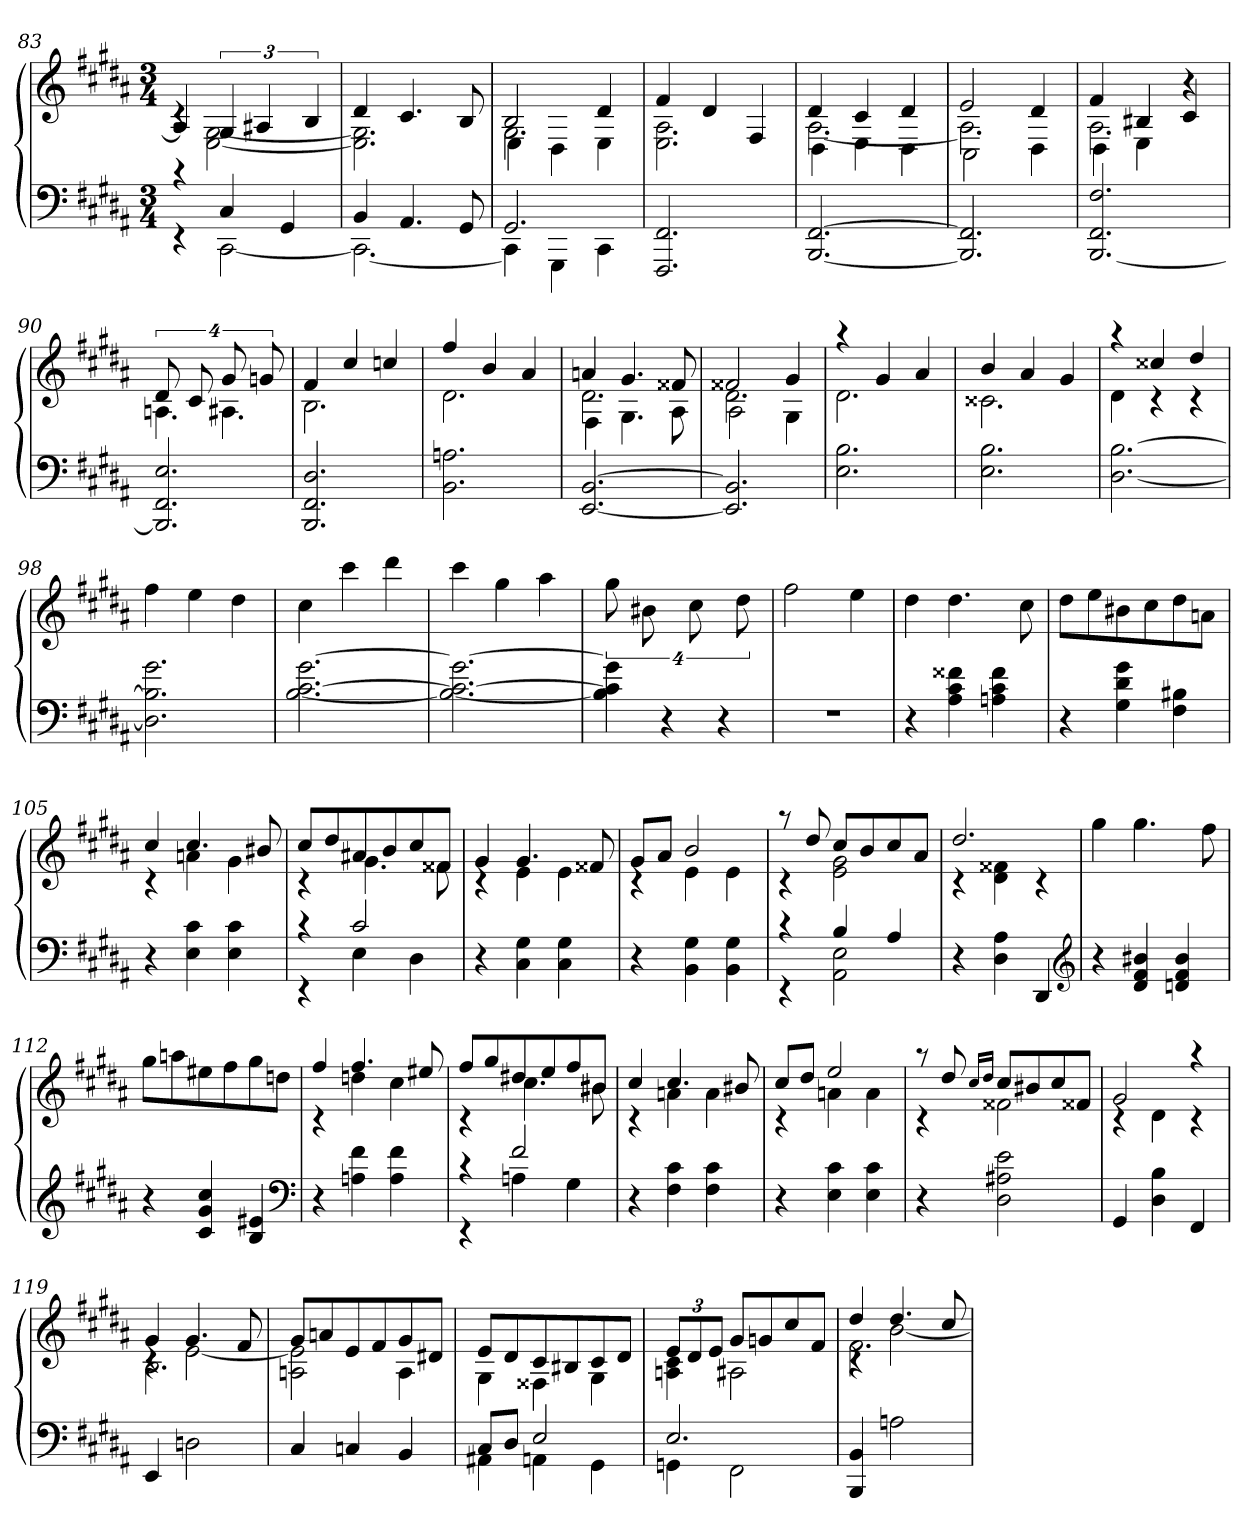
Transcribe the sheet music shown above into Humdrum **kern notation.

**kern	**kern
*part1	*part1
*staff2	*staff1
*clefF4	*clefG2
*k[f#c#g#d#a#]	*k[f#c#g#d#a#]
*g#:	*g#:
*M3/4	*M3/4
=83	=83
*^	*^
4rc	4rEE	4A]	4rc
4C#	[2CC#	6G#	[2E [2G#
.	.	6A#X	.
4GG#	.	.	.
.	.	6B	.
=84	=84	=84	=84
4BB	2.CC#_	4d#	2.E] 2.G#]
4.AA#	.	4.c#	.
8GG#	.	8B	.
=85	=85	=85	=85
*	*	*	*^
2.GG#	4CC#]	2B	2.G#	4E\
.	4GGG#	.	.	4D#\
.	4CC#	4d#	.	4E\
*v	*v	*	*	*
*	*	*v	*v
=86	=86	=86
2.FFF# 2.FF#	4f#	2.E 2.A#
.	4d#	.
.	4F#	.
=87	=87	=87
*	*	*^
[2.BBB [2.FF#	4d#	[2.A#	4D#\
.	4c#	.	4E\
.	4d#	.	4D#\
=88	=88	=88	=88
2.BBB] 2.FF#]	2e	2.A#]	2C#\
.	4d#	.	4D#\
=89	=89	=89	=89
[2.BBB 2.FF# 2.F#	4f#	2.A#	4D#\
.	4B#X	.	4E\
.	4c#	.	4r
*	*	*v	*v
=90	=90	=90
2.BBB] 2.FF# 2.E	16%3d#	4.An
.	16%3c#	.
.	16%3g#	4.A#X
.	16%3gn	.
=91	=91	=91
2.BBB 2.FF# 2.D#	4f#	2.B
.	4cc#	.
.	4ccn	.
=92	=92	=92
2.BB 2.An	4ff#	2.d#
.	4b	.
.	4a#	.
=93	=93	=93
*	*	*^
[2.EE [2.BB	4an	2.d#	4F#\
.	4.g#	.	4.G#\
.	8f##X	.	8A#\
=94	=94	=94	=94
2.EE] 2.BB]	2f##X	2.d#	2A#\
.	4g#	.	4G#\
*	*	*v	*v
=95	=95	=95
2.E 2.B	4raa	2.d#
.	4g#	.
.	4a#	.
=96	=96	=96
2.E 2.B	4b	2.c##X
.	4a#	.
.	4g#	.
=97	=97	=97
[2.D# [2.B	4raa	4d#
.	4cc##X	4rc
.	4dd#	4rc
*	*v	*v
=98	=98
2.D#] 2.B] 2.g#	4ff#
.	4ee
.	4dd#
=99	=99
[2.B [2.c# [2.g#	4cc#
.	4ccc#
.	4ddd#
=100	=100
2.B_ 2.c#_ 2.g#_	4ccc#
.	4gg#
.	4aa#
=101	=101
4B] 4c#] 4g#]	16%3gg#
.	16%3b#X
4r	.
.	16%3cc#
4r	.
.	16%3dd#
=102	=102
2.r	2ff#
.	4ee
=103	=103
4r	4dd#
4A# 4c# 4f##X	4.dd#
4An 4c# 4f##	.
.	8cc#
=104	=104
4r	8dd#L
.	8ee
4G# 4d# 4g#	8b#X
.	8cc#
4F# 4B#X	8dd#
.	8anJ
=105	=105
*	*^
4r	4cc#	4rc
4E 4c#	4.cc#	4an
4E 4c#	.	4g#
.	8b#X	.
=106	=106	=106
*^	*	*
4rc	4rEE	8cc#L	4rc
.	.	8dd#	.
2c#	4E	8a#X	4.g#
.	.	8b	.
.	4D#	8cc#	.
.	.	8f##XJ	8f##X
*v	*v	*	*
=107	=107	=107
4r	4g#	4rc
4C# 4G#	4.g#	4e
4C# 4G#	.	4e
.	8f##X	.
=108	=108	=108
4r	8g#L	4rc
.	8a#J	.
4BB 4G#	2b	4e
4BB 4G#	.	4e
=109	=109	=109
*^	*	*
4rc	4rEE	8raa	4rc
.	.	8dd#	.
4B	2AA# 2E	8cc#L	2e 2g#
.	.	8b	.
4A#	.	8cc#	.
.	.	8a#J	.
*v	*v	*	*
=110	=110	=110
4r	2.dd#	4rc
4D# 4A#	.	4d# 4f##X
4DD#	.	4rc
*	*v	*v
*clefG2	*
=111	=111
4r	4gg#
4d# 4f# 4b#X	4.gg#
4dn 4f# 4b#	.
.	8ff#
=112	=112
4r	8gg#L
.	8aan
4c# 4g# 4cc#	8ee#X
.	8ff#
4B 4e#X	8gg#
.	8ddnJ
*clefF4	*
=113	=113
*	*^
4r	4ff#	4rc
4An 4f#	4.ff#	4ddn
4A 4f#	.	4cc#
.	8ee#X	.
=114	=114	=114
*^	*	*
4rc	4rEE	8ff#L	4rc
.	.	8gg#	.
2f#	4An	8dd#X	4.cc#
.	.	8ee	.
.	4G#	8ff#	.
.	.	8b#XJ	8b#X
*v	*v	*	*
=115	=115	=115
4r	4cc#	4rc
4F# 4c#	4.cc#	4an
4F# 4c#	.	4a
.	8b#X	.
=116	=116	=116
4r	8cc#L	4rc
.	8dd#J	.
4E 4c#	2ee	4an
4E 4c#	.	4a
=117	=117	=117
4r	8raa	4rc
.	8dd#	.
.	16qqcc#/LL	.
.	16qqdd#/JJ	.
2D# 2A#X 2e	8cc#L	2f##X
.	8b#X	.
.	8cc#	.
.	8f##XJ	.
=118	=118	=118
4GG#	2g#	4rc
4D# 4B	.	4d#
4FF#	4raa	4rc
=119	=119	=119
*	*	*^
4EE	4g#	4rc	2.B\
2Dn	4.g#	[2e	.
.	8f#	.	.
*	*	*v	*v
=120	=120	=120
4C#	8g#L	2An 2e]
.	8an	.
4Cn	8e	.
.	8f#	.
4BB	8g#	4A
.	8d#XJ	.
=121	=121	=121
*^	*	*
8C#L	4AA#X	8eL	4G#
8D#J	.	8d#	.
2E	4AAn	8c#	4F##X
.	.	8B#X	.
.	4GG#	8c#	4G#
.	.	8d#J	.
=122	=122	=122	=122
2.E	4GGn	12eL	4An 4c#
.	.	12d#	.
.	.	12eJ	.
.	2FF#	8g#L	2A#X
.	.	8gn	.
.	.	8cc#	.
.	.	8f#J	.
*v	*v	*	*
=123	=123	=123
*	*	*^
4BBB 4BB	4dd#	4rc	2.f#\
2An	4.dd#	[2b	.
.	8cc#	.	.
*	*v	*v	*v
=	=
*-	*-
